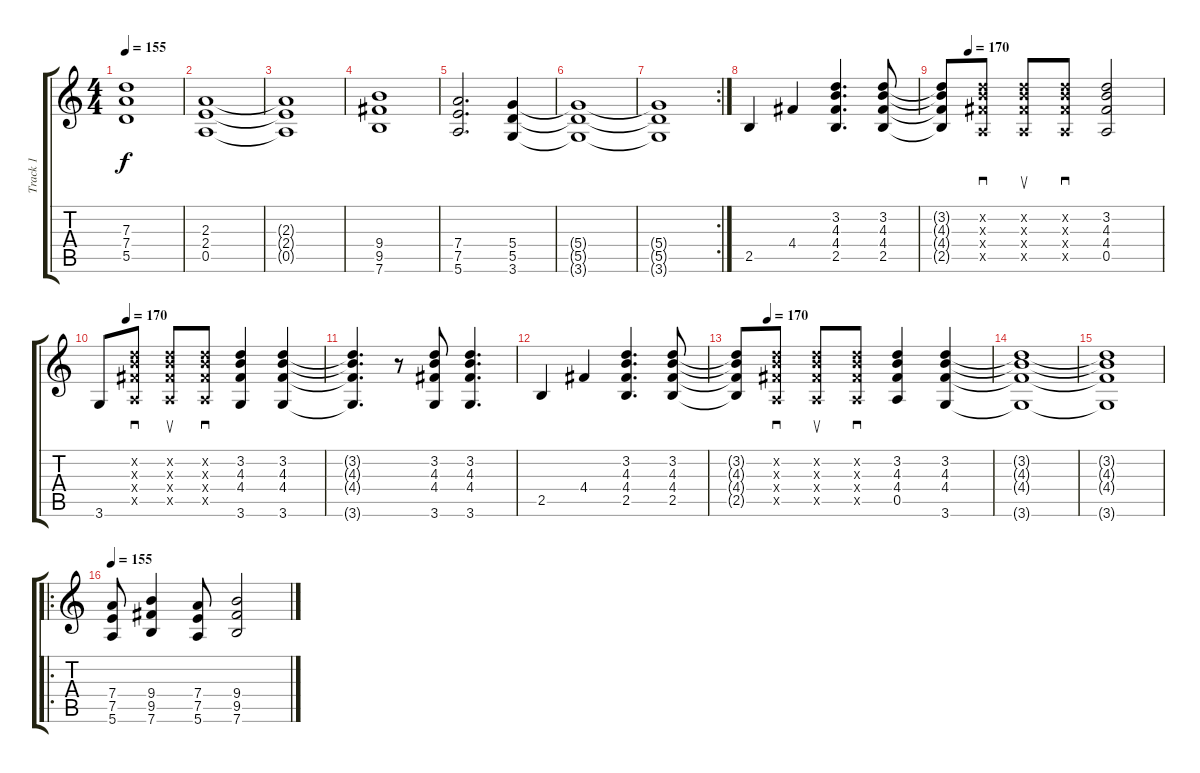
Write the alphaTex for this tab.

\track ("Track 1" "Track 1") {instrument electricguitarjazz}
\staff {score tabs}
\tuning (E4 B3 G3 D3 A2 E2) {hide}
\ts (4 4)
\tempo 155
\clef g2
\ks c
(7.3{t} 7.4{t} 5.5{t}).1{dy f} |
(2.3 2.4 0.5).1 |
(2.3{t} 2.4{t} 0.5{t}).1 |
(9.4 9.5 7.6).1 |
(7.4 7.5 5.6).2{d} (5.4 5.5 3.6).4 |
(5.4{t} 5.5{t} 3.6{t}).1 |
\rc 2
(5.4{t} 5.5{t} 3.6{t}).1 |
2.5.4{instrument electricguitarjazz} 4.4.4 (3.2 4.3 4.4 2.5).4{d} (3.2 4.3 4.4 2.5).8 |
\tempo (170 0.125)
(3.2{t} 4.3{t} 4.4{t} 2.5{t}).8 (3.2{x} 4.3{x} 4.4{x} 0.5{x}).8{sd} (3.2{x} 4.3{x} 4.4{x} 0.5{x}).8{su} (3.2{x} 4.3{x} 4.4{x} 0.5{x}).8{sd} (3.2 4.3 4.4 0.5).2 |
\tempo (170 0.125)
3.6.8 (3.2{x} 4.3{x} 4.4{x} 0.5{x}).8{sd} (3.2{x} 4.3{x} 4.4{x} 0.5{x}).8{su} (3.2{x} 4.3{x} 4.4{x} 0.5{x}).8{sd} (3.2 4.3 4.4 3.6).4 (3.2 4.3 4.4 3.6).4 |
(3.2{t} 4.3{t} 4.4{t} 3.6{t}).4{d} r.8 (3.2 4.3 4.4 3.6).8 (3.2 4.3 4.4 3.6).4{d} |
2.5.4{instrument electricguitarjazz} 4.4.4 (3.2 4.3 4.4 2.5).4{d} (3.2 4.3 4.4 2.5).8 |
\tempo (170 0.125)
(3.2{t} 4.3{t} 4.4{t} 2.5{t}).8 (3.2{x} 4.3{x} 4.4{x} 0.5{x}).8{sd} (3.2{x} 4.3{x} 4.4{x} 0.5{x}).8{su} (3.2{x} 4.3{x} 4.4{x} 0.5{x}).8{sd} (3.2 4.3 4.4 0.5).4 (3.2 4.3 4.4 3.6).4 |
(3.2{t} 4.3{t} 4.4{t} 3.6{t}).1 |
(3.2{t} 4.3{t} 4.4{t} 3.6{t}).1 |
\ro
\tempo 155
(7.4 7.5 5.6).8{instrument distortionguitar} (9.4 9.5 7.6).4 (7.4 7.5 5.6).8 (9.4 9.5 7.6).2
